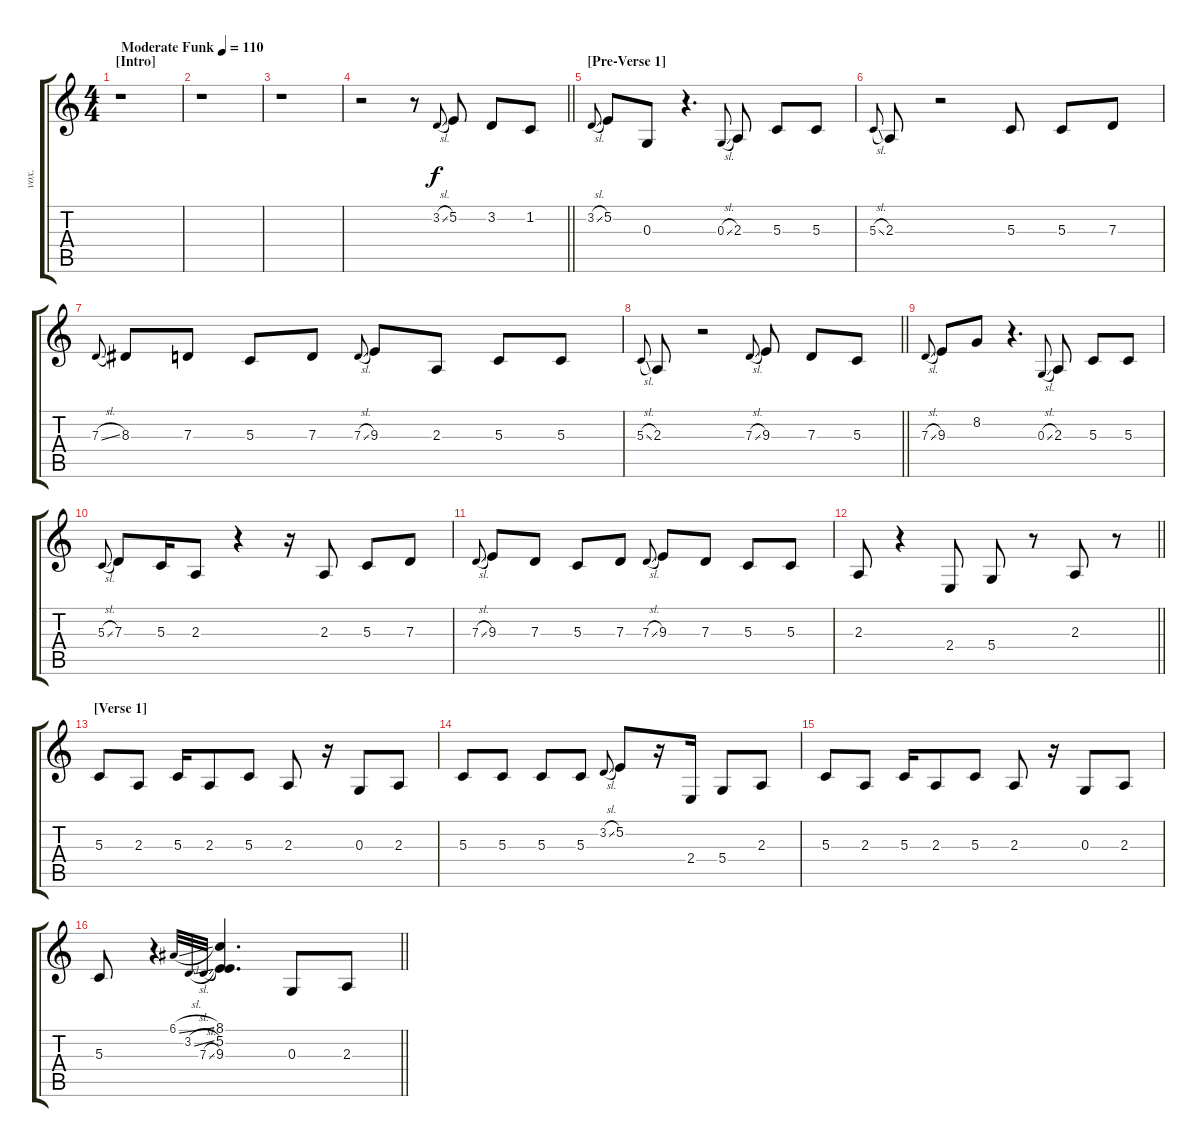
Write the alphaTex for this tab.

\track ("vox." "vox.") {instrument voiceoohs}
\staff {score tabs}
\tuning (E4 B3 G3 D3 A2 E2) {hide}
\ts (4 4)
\section ("" "[Intro]")
\tempo (110 "Moderate Funk")
\clef g2
\ks c
r.1{dy f instrument voiceoohs} |
r.1 |
r.1 |
\barLineRight lightlight
r.2 r.8 3.2{sl}.8{gr onbeat} 5.2.8 3.2.8 1.2.8 |
\section ("" "[Pre-Verse 1]")
3.2{sl}.8{gr onbeat} 5.2.8 0.3.8 r.4{d} 0.3{sl}.8{gr onbeat} 2.3.8 5.3.8 5.3.8 |
5.3{sl}.8{gr onbeat} 2.3.8 r.2 5.3.8 5.3.8 7.3.8 |
7.3{sl}.8{gr onbeat} 8.3.8 7.3.8 5.3.8 7.3.8 7.3{sl}.8{gr onbeat} 9.3.8 2.3.8 5.3.8 5.3.8 |
\barLineRight lightlight
5.3{sl}.8{gr onbeat} 2.3.8 r.2 7.3{sl}.8{gr onbeat} 9.3.8 7.3.8 5.3.8 |
7.3{sl}.8{gr onbeat} 9.3.8 8.2.8 r.4{d} 0.3{sl}.8{gr onbeat} 2.3.8 5.3.8 5.3.8 |
5.3{sl}.8{gr onbeat} 7.3.8 5.3.16 2.3.8 r.4 r.16 2.3.8 5.3.8 7.3.8 |
7.3{sl}.8{gr onbeat} 9.3.8 7.3.8 5.3.8 7.3.8 7.3{sl}.8{gr onbeat} 9.3.8 7.3.8 5.3.8 5.3.8 |
\barLineRight lightlight
2.3.8 r.4 2.4.8 5.4.8 r.8 2.3.8 r.8 |
\section ("" "[Verse 1]")
5.3.8 2.3.8 5.3.16 2.3.8 5.3.8 2.3.8 r.16 0.3.8 2.3.8 |
5.3.8 5.3.8 5.3.8 5.3.8 3.2{sl}.8{gr onbeat} 5.2.8 r.16 2.4.16 5.4.8 2.3.8 |
5.3.8 2.3.8 5.3.16 2.3.8 5.3.8 2.3.8 r.16 0.3.8 2.3.8 |
\barLineRight lightlight
5.3.8 r.4 6.1{sl}.32{gr onbeat} 3.2{sl}.32{gr onbeat} 7.3{sl}.32{gr onbeat} (8.1 5.2 9.3).4{d} 0.3.8 2.3.8
